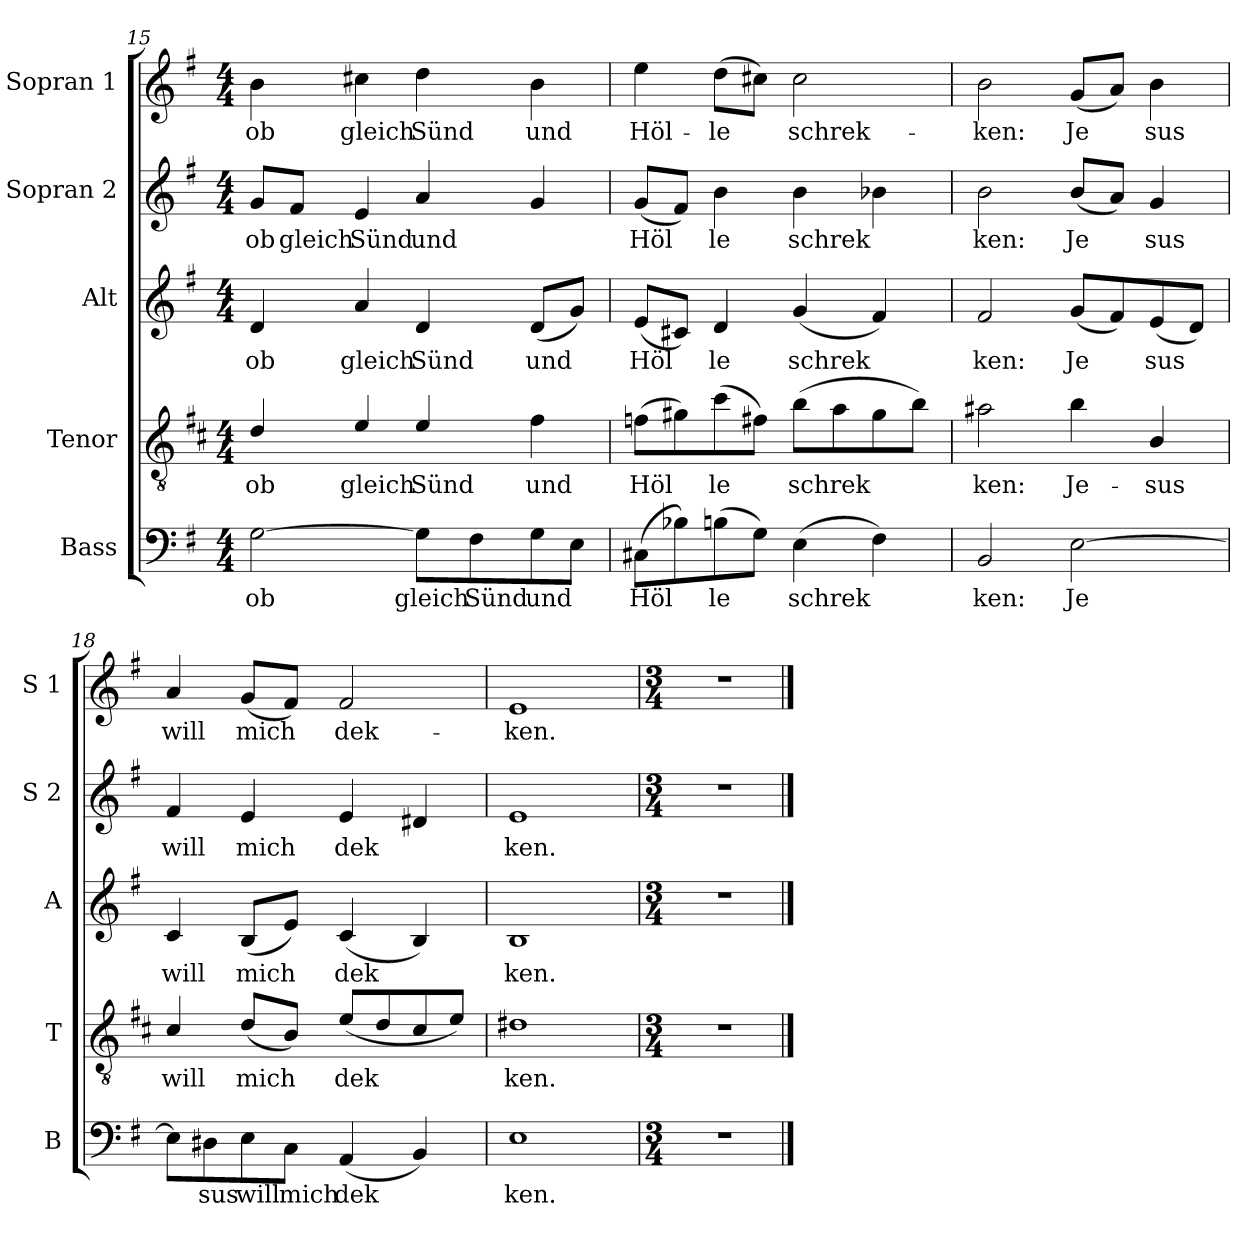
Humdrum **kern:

**kern	**text	**kern	**text	**kern	**text	**kern	**text	**kern	**text
*part5	*part5	*part4	*part4	*part3	*part3	*part2	*part2	*part1	*part1
*staff5	*staff5	*staff4	*staff4	*staff3	*staff3	*staff2	*staff2	*staff1	*staff1
*I"Bass	*	*I"Tenor	*	*I"Alt	*	*I"Sopran 2	*	*I"Sopran 1	*
*I'B	*	*I'T	*	*I'A	*	*I'S 2	*	*I'S 1	*
*clefF4	*	*clefGv2	*	*clefG2	*	*clefG2	*	*clefG2	*
*	*	*ITrd4c7	*	*	*	*	*	*	*
*k[f#]	*	*k[f#]	*	*k[f#]	*	*k[f#]	*	*k[f#]	*
*M4/4	*	*M4/4	*	*M4/4	*	*M4/4	*	*M4/4	*
=15	=15	=15	=15	=15	=15	=15	=15	=15	=15
!	!LO:LY:b	!	!LO:LY:b	!	!LO:LY:b	!	!LO:LY:b	!	!LO:LY:b
[2G\	ob	4G/	ob	4d/	ob	8g/L	ob	4b\	ob
!	!	!	!	!	!	!	!LO:LY:b	!	!
.	.	.	.	.	.	8f#/J	gleich	.	.
!	!	!	!LO:LY:b	!	!LO:LY:b	!	!LO:LY:b	!	!LO:LY:b
.	.	4A/	gleich	4a/	gleich	4e/	Sünd	4cc#X\	gleich
!	!LO:LY:b	!	!LO:LY:b	!	!LO:LY:b	!	!LO:LY:b	!	!LO:LY:b
8G\L]	gleich	4A/	Sünd	4d/	Sünd	4a/	und	4dd\	Sünd
!	!LO:LY:b	!	!	!	!	!	!	!	!
8F#\	Sünd	.	.	.	.	.	.	.	.
!	!LO:LY:b	!	!LO:LY:b	!	!LO:LY:b	!	!	!	!LO:LY:b
8G\	und	4B\	und	(8d/L	und	4g/	.	4b\	und
8E\J	.	.	.	8g/J)	.	.	.	.	.
!!LO:LB:g=z
=16	=16	=16	=16	=16	=16	=16	=16	=16	=16
!	!LO:LY:b	!	!LO:LY:b	!	!LO:LY:b	!	!LO:LY:b	!	!LO:LY:b
(8C#X\L	Höl	(8B-X\L	Höl	(8e/L	Höl	(8g/L	Höl	4ee\	Höl-
8B-X\)	.	8c#X\)	.	8c#X/J)	.	8f#/J)	.	.	.
!	!LO:LY:b	!	!LO:LY:b	!	!LO:LY:b	!	!LO:LY:b	!	!LO:LY:b
(8Bn\	le	(8f#\	le	4d/	le	4b\	le	(8dd\L	le
8G\J)	.	8Bn\J)	.	.	.	.	.	8cc#X\J)	.
!	!LO:LY:b	!	!LO:LY:b	!	!LO:LY:b	!	!LO:LY:b	!	!LO:LY:b
(4E\	schrek	(8e\L	schrek	(4g/	schrek	4b\	schrek	2cc#\	schrek-
.	.	8d\	.	.	.	.	.	.	.
4F#\)	.	8c#\	.	4f#/)	.	4b-X\	.	.	.
.	.	8e\J)	.	.	.	.	.	.	.
=17	=17	=17	=17	=17	=17	=17	=17	=17	=17
!	!LO:LY:b	!	!LO:LY:b	!	!LO:LY:b	!	!LO:LY:b	!	!LO:LY:b
2BB/	ken:	2d#X\	ken:	2f#/	ken:	2b\	ken:	2b\	ken:
!	!LO:LY:b	!	!LO:LY:b	!	!LO:LY:b	!	!LO:LY:b	!	!LO:LY:b
[2E\	Je	4e\	Je-	(8g/L	Je	(8b/L	Je	(8g/L	Je
.	.	.	.	8f#/)	.	8a/J)	.	8a/J)	.
!	!	!	!LO:LY:b	!	!LO:LY:b	!	!LO:LY:b	!	!LO:LY:b
.	.	4E/	sus	(8e/	sus	4g/	sus	4b\	sus
.	.	.	.	8d/J)	.	.	.	.	.
=18	=18	=18	=18	=18	=18	=18	=18	=18	=18
!	!	!	!LO:LY:b	!	!LO:LY:b	!	!LO:LY:b	!	!LO:LY:b
8E\L]	.	4F#/	will	4c/	will	4f#/	will	4a/	will
!	!LO:LY:b	!	!	!	!	!	!	!	!
8D#X\	sus	.	.	.	.	.	.	.	.
!	!LO:LY:b	!	!LO:LY:b	!	!LO:LY:b	!	!LO:LY:b	!	!LO:LY:b
8E\	will	(8G/L	mich	(8B/L	mich	4e/	mich	(8g/L	mich
!	!LO:LY:b	!	!	!	!	!	!	!	!
8C\J	mich	8E/J)	.	8e/J)	.	.	.	8f#/J)	.
!	!LO:LY:b	!	!LO:LY:b	!	!LO:LY:b	!	!LO:LY:b	!	!LO:LY:b
(4AA/	dek	(8A/L	dek	(4c/	dek	4e/	dek	2f#/	dek-
.	.	8G/	.	.	.	.	.	.	.
4BB/)	.	8F#/	.	4B/)	.	4d#X/	.	.	.
.	.	8A/J)	.	.	.	.	.	.	.
=19	=19	=19	=19	=19	=19	=19	=19	=19	=19
!	!LO:LY:b	!	!LO:LY:b	!	!LO:LY:b	!	!LO:LY:b	!	!LO:LY:b
1E	ken.	1G#X	ken.	1B	ken.	1e>	ken.	1e>	ken.
!!LO:PB:g=z
=20	=20	=20	=20	=20	=20	=20	=20	=20	=20
*M3/4	*	*M3/4	*	*M3/4	*	*M3/4	*	*M3/4	*
2.r	.	2.r	.	2.r	.	2.r	.	2.r	.
==	==	==	==	==	==	==	==	==	==
*-	*-	*-	*-	*-	*-	*-	*-	*-	*-
